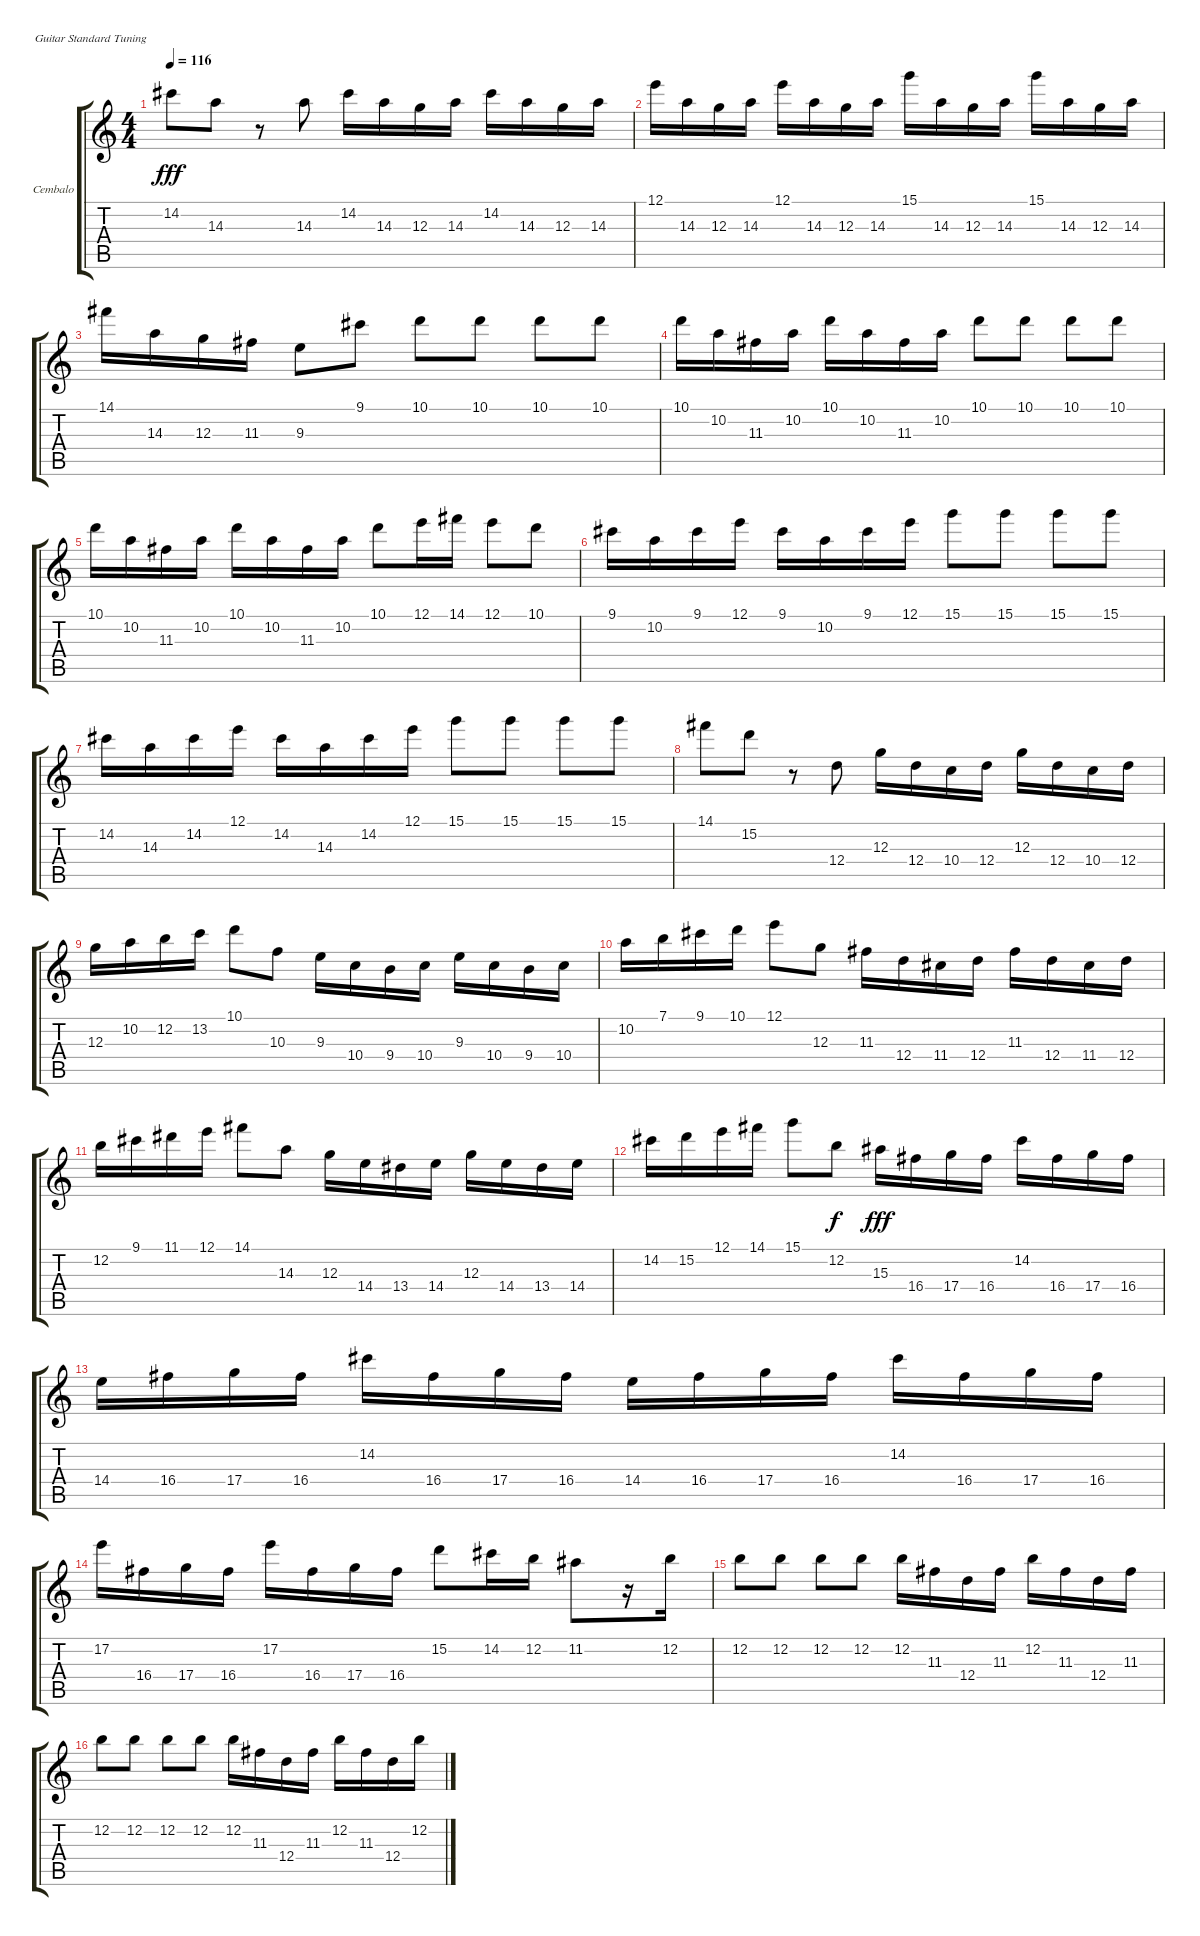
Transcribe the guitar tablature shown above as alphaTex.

\bracketExtendMode groupsimilarinstruments
\firstSystemTrackNameOrientation horizontal
\otherSystemsTrackNameOrientation horizontal
\track ("Harpsichord" "Cembalo") {instrument electricguitarclean}
\staff {score tabs}
\tuning (E4 B3 G3 D3 A2 E2)
\ts (4 4)
\tempo 116
\clef g2
\ks c
14.2.8{dy fff} 14.3.8 r.8 14.3.8 14.2.16 14.3.16 12.3.16 14.3.16 14.2.16 14.3.16 12.3.16 14.3.16 |
12.1.16 14.3.16 12.3.16 14.3.16 12.1.16 14.3.16 12.3.16 14.3.16 15.1.16 14.3.16 12.3.16 14.3.16 15.1.16 14.3.16 12.3.16 14.3.16 |
14.1.16 14.3.16 12.3.16 11.3.16 9.3.8 9.1.8 10.1.8 10.1.8 10.1.8 10.1.8 |
10.1.16 10.2.16 11.3.16 10.2.16 10.1.16 10.2.16 11.3.16 10.2.16 10.1.8 10.1.8 10.1.8 10.1.8 |
10.1.16 10.2.16 11.3.16 10.2.16 10.1.16 10.2.16 11.3.16 10.2.16 10.1.8 12.1.16 14.1.16 12.1.8 10.1.8 |
9.1.16 10.2.16 9.1.16 12.1.16 9.1.16 10.2.16 9.1.16 12.1.16 15.1.8 15.1.8 15.1.8 15.1.8 |
14.2.16 14.3.16 14.2.16 12.1.16 14.2.16 14.3.16 14.2.16 12.1.16 15.1.8 15.1.8 15.1.8 15.1.8 |
14.1.8 15.2.8 r.8 12.4.8 12.3.16 12.4.16 10.4.16 12.4.16 12.3.16 12.4.16 10.4.16 12.4.16 |
12.3.16 10.2.16 12.2.16 13.2.16 10.1.8 10.3.8 9.3.16 10.4.16 9.4.16 10.4.16 9.3.16 10.4.16 9.4.16 10.4.16 |
10.2.16 7.1.16 9.1.16 10.1.16 12.1.8 12.3.8 11.3.16 12.4.16 11.4.16 12.4.16 11.3.16 12.4.16 11.4.16 12.4.16 |
12.2.16 9.1.16 11.1.16 12.1.16 14.1.8 14.3.8 12.3.16 14.4.16 13.4.16 14.4.16 12.3.16 14.4.16 13.4.16 14.4.16 |
14.2.16 15.2.16 12.1.16 14.1.16 15.1.8 12.2.8{dy f} 15.3.16{dy fff} 16.4.16 17.4.16 16.4.16 14.2.16 16.4.16 17.4.16 16.4.16 |
14.4.16 16.4.16 17.4.16 16.4.16 14.2.16 16.4.16 17.4.16 16.4.16 14.4.16 16.4.16 17.4.16 16.4.16 14.2.16 16.4.16 17.4.16 16.4.16 |
17.2.16 16.4.16 17.4.16 16.4.16 17.2.16 16.4.16 17.4.16 16.4.16 15.2.8 14.2.16 12.2.16 11.2.8 r.16 12.2.16 |
12.2.8 12.2.8 12.2.8 12.2.8 12.2.16 11.3.16 12.4.16 11.3.16 12.2.16 11.3.16 12.4.16 11.3.16 |
12.2.8 12.2.8 12.2.8 12.2.8 12.2.16 11.3.16 12.4.16 11.3.16 12.2.16 11.3.16 12.4.16 12.2.16
